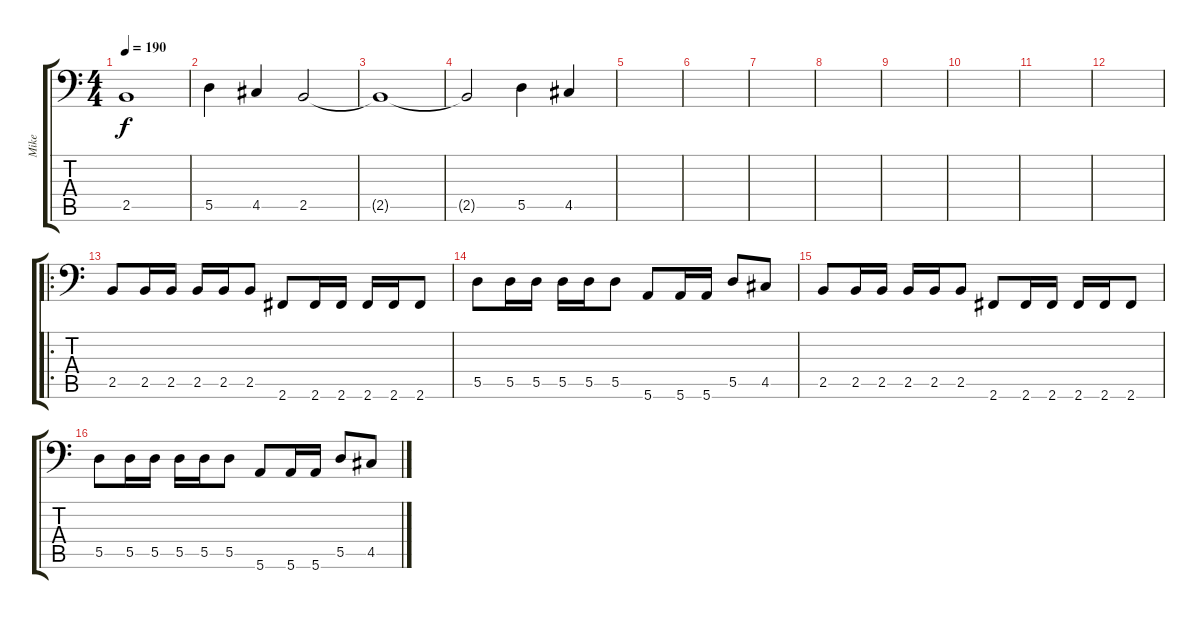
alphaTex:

\track ("Mike" "Mike") {instrument electricbassfinger}
\staff {score tabs}
\tuning (E3 B2 G2 D2 A1 E1) {hide}
\ts (4 4)
\tempo 190
\clef f4
\ks c
2.5{t}.1{dy f} |
5.5.4 4.5.4 2.5.2 |
2.5{t}.1 |
2.5{t}.2 5.5.4 4.5.4 |
|
|
|
|
|
|
|
|
\ro
2.5.8 2.5.16 2.5.16 2.5.16 2.5.16 2.5.8 2.6.8 2.6.16 2.6.16 2.6.16 2.6.16 2.6.8 |
5.5.8 5.5.16 5.5.16 5.5.16 5.5.16 5.5.8 5.6.8 5.6.16 5.6.16 5.5.8 4.5.8 |
2.5.8 2.5.16 2.5.16 2.5.16 2.5.16 2.5.8 2.6.8 2.6.16 2.6.16 2.6.16 2.6.16 2.6.8 |
5.5.8 5.5.16 5.5.16 5.5.16 5.5.16 5.5.8 5.6.8 5.6.16 5.6.16 5.5.8 4.5.8
